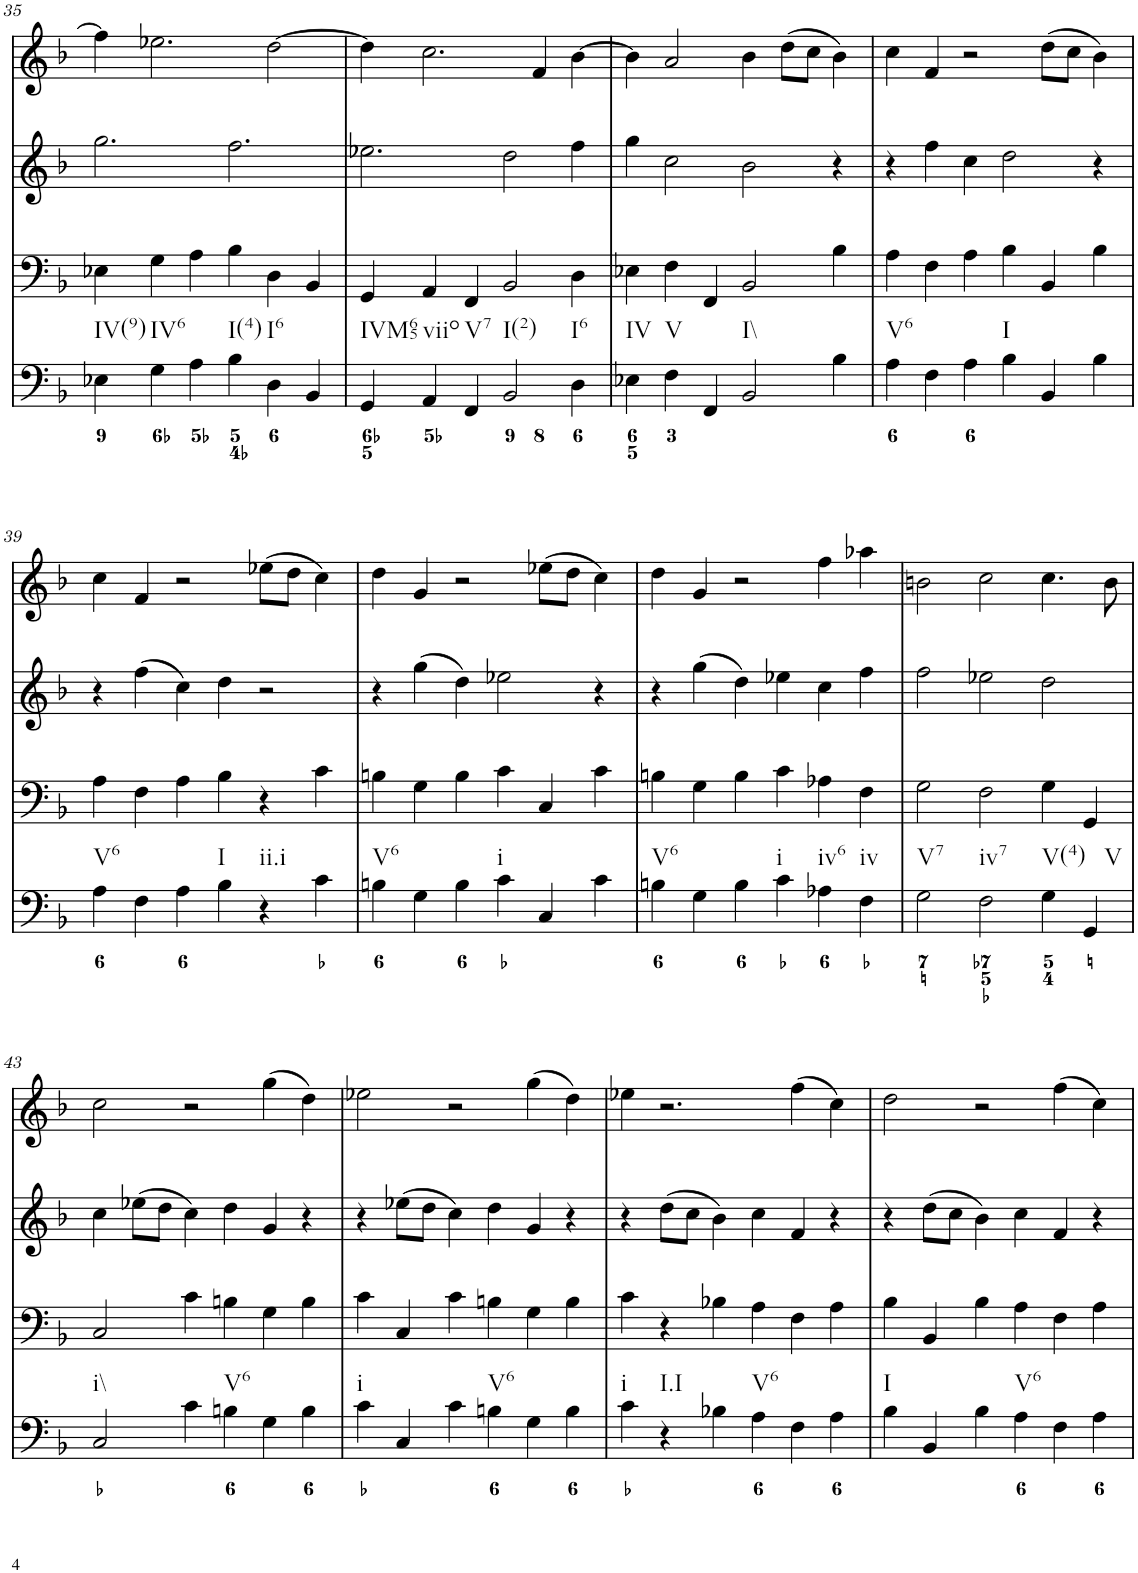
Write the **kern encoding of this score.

**kern	**kern	**kern	**kern
*part4	*part3	*part2	*part1
*staff4	*staff3	*staff2	*staff1
*I"Piano	*I"Piano	*I"Piano	*I"Piano
*I'Pno	*I'Pno	*I'Pno	*I'Pno
!!LO:PB:g=z
*clefF4	*clefF4	*clefG2	*clefG2
*k[b-]	*k[b-]	*k[b-]	*k[b-]
*F:	*F:	*F:	*F:
*M6/4	*M6/4	*M6/4	*M6/4
=35	=35	=35	=35
!LO:TX:b:t=IV(9)	!	!	!
4E-X\	4E-X\	2.gg\	4ff\]
!LO:TX:b:t=IV6	!	!	!
4G\	4G\	.	2.ee-X\
4A\	4A\	.	.
!LO:TX:b:t=I(4)	!	!	!
4B-\	4B-\	2.ff\	.
!LO:TX:b:t=I6	!	!	!
4D\	4D\	.	[2dd\
4BB-/	4BB-/	.	.
=36	=36	=36	=36
!LO:TX:b:t=IVM65	!	!	!
4GG/	4GG/	2.ee-X\	4dd\]
!LO:TX:b:t=viio	!	!	!
4AA/	4AA/	.	2.cc\
!LO:TX:b:t=V7	!	!	!
4FF/	4FF/	.	.
!LO:TX:b:t=I(2)	!	!	!
2BB-/	2BB-/	2dd\	.
.	.	.	4f/
!LO:TX:b:t=I6	!	!	!
4D\	4D\	4ff\	[4b-\
=37	=37	=37	=37
!LO:TX:b:t=IV	!	!	!
4E-X\	4E-X\	4gg\	4b-\]
!LO:TX:b:t=V	!	!	!
4F\	4F\	2cc\	2a/
4FF/	4FF/	.	.
!LO:TX:b:t=I\\	!	!	!
2BB-/	2BB-/	2b-\	4b-\
.	.	.	(8dd\L
.	.	.	8cc\J
4B-\	4B-\	4r	4b-\)
=38	=38	=38	=38
!LO:TX:b:t=V6	!	!	!
4A\	4A\	4r	4cc\
4F\	4F\	4ff\	4f/
4A\	4A\	4cc\	2r
!LO:TX:b:t=I	!	!	!
4B-\	4B-\	2dd\	.
4BB-/	4BB-/	.	(8dd\L
.	.	.	8cc\J
4B-\	4B-\	4r	4b-\)
!!LO:LB:g=z
=39	=39	=39	=39
!LO:TX:b:t=V6	!	!	!
4A\	4A\	4r	4cc\
4F\	4F\	(4ff\	4f/
4A\	4A\	4cc\)	2r
!LO:TX:b:t=I	!	!	!
4B-\	4B-\	4dd\	.
!LO:TX:b:t=ii.i	!	!	!
4r	4r	2r	(8ee-X\L
.	.	.	8dd\J
4c\	4c\	.	4cc\)
=40	=40	=40	=40
!LO:TX:b:t=V6	!	!	!
4Bn\	4Bn\	4r	4dd\
4G\	4G\	(4gg\	4g/
4B\	4B\	4dd\)	2r
!LO:TX:b:t=i	!	!	!
4c\	4c\	2ee-X\	.
4C/	4C/	.	(8ee-X\L
.	.	.	8dd\J
4c\	4c\	4r	4cc\)
=41	=41	=41	=41
!LO:TX:b:t=V6	!	!	!
4Bn\	4Bn\	4r	4dd\
4G\	4G\	(4gg\	4g/
4B\	4B\	4dd\)	2r
!LO:TX:b:t=i	!	!	!
4c\	4c\	4ee-X\	.
!LO:TX:b:t=iv6	!	!	!
4A-X\	4A-X\	4cc\	4ff\
!LO:TX:b:t=iv	!	!	!
4F\	4F\	4ff\	4aa-X\
=42	=42	=42	=42
!LO:TX:b:t=V7	!	!	!
2G\	2G\	2ff\	2bn\
!LO:TX:b:t=iv7	!	!	!
2F\	2F\	2ee-X\	2cc\
!LO:TX:b:t=V(4)	!	!	!
4G\	4G\	2dd\	4.cc\
!LO:TX:b:t=V	!	!	!
4GG/	4GG/	.	.
.	.	.	8b\
!!LO:LB:g=z
=43	=43	=43	=43
!LO:TX:b:t=i\\	!	!	!
2C/	2C/	4cc\	2cc\
.	.	(8ee-X\L	.
.	.	8dd\J	.
4c\	4c\	4cc\)	2r
!LO:TX:b:t=V6	!	!	!
4Bn\	4Bn\	4dd\	.
4G\	4G\	4g/	(4gg\
4B\	4B\	4r	4dd\)
=44	=44	=44	=44
!LO:TX:b:t=i	!	!	!
4c\	4c\	4r	2ee-X\
4C/	4C/	(8ee-X\L	.
.	.	8dd\J	.
4c\	4c\	4cc\)	2r
!LO:TX:b:t=V6	!	!	!
4Bn\	4Bn\	4dd\	.
4G\	4G\	4g/	(4gg\
4B\	4B\	4r	4dd\)
=45	=45	=45	=45
!LO:TX:b:t=i	!	!	!
4c\	4c\	4r	4ee-X\
!LO:TX:b:t=I.I	!	!	!
4r	4r	(8dd\L	2.r
.	.	8cc\J	.
4B-X\	4B-X\	4b-\)	.
!LO:TX:b:t=V6	!	!	!
4A\	4A\	4cc\	.
4F\	4F\	4f/	(4ff\
4A\	4A\	4r	4cc\)
=46	=46	=46	=46
!LO:TX:b:t=I	!	!	!
4B-\	4B-\	4r	2dd\
4BB-/	4BB-/	(8dd\L	.
.	.	8cc\J	.
4B-\	4B-\	4b-\)	2r
!LO:TX:b:t=V6	!	!	!
4A\	4A\	4cc\	.
4F\	4F\	4f/	(4ff\
4A\	4A\	4r	4cc\)
=	=	=	=
*-	*-	*-	*-
